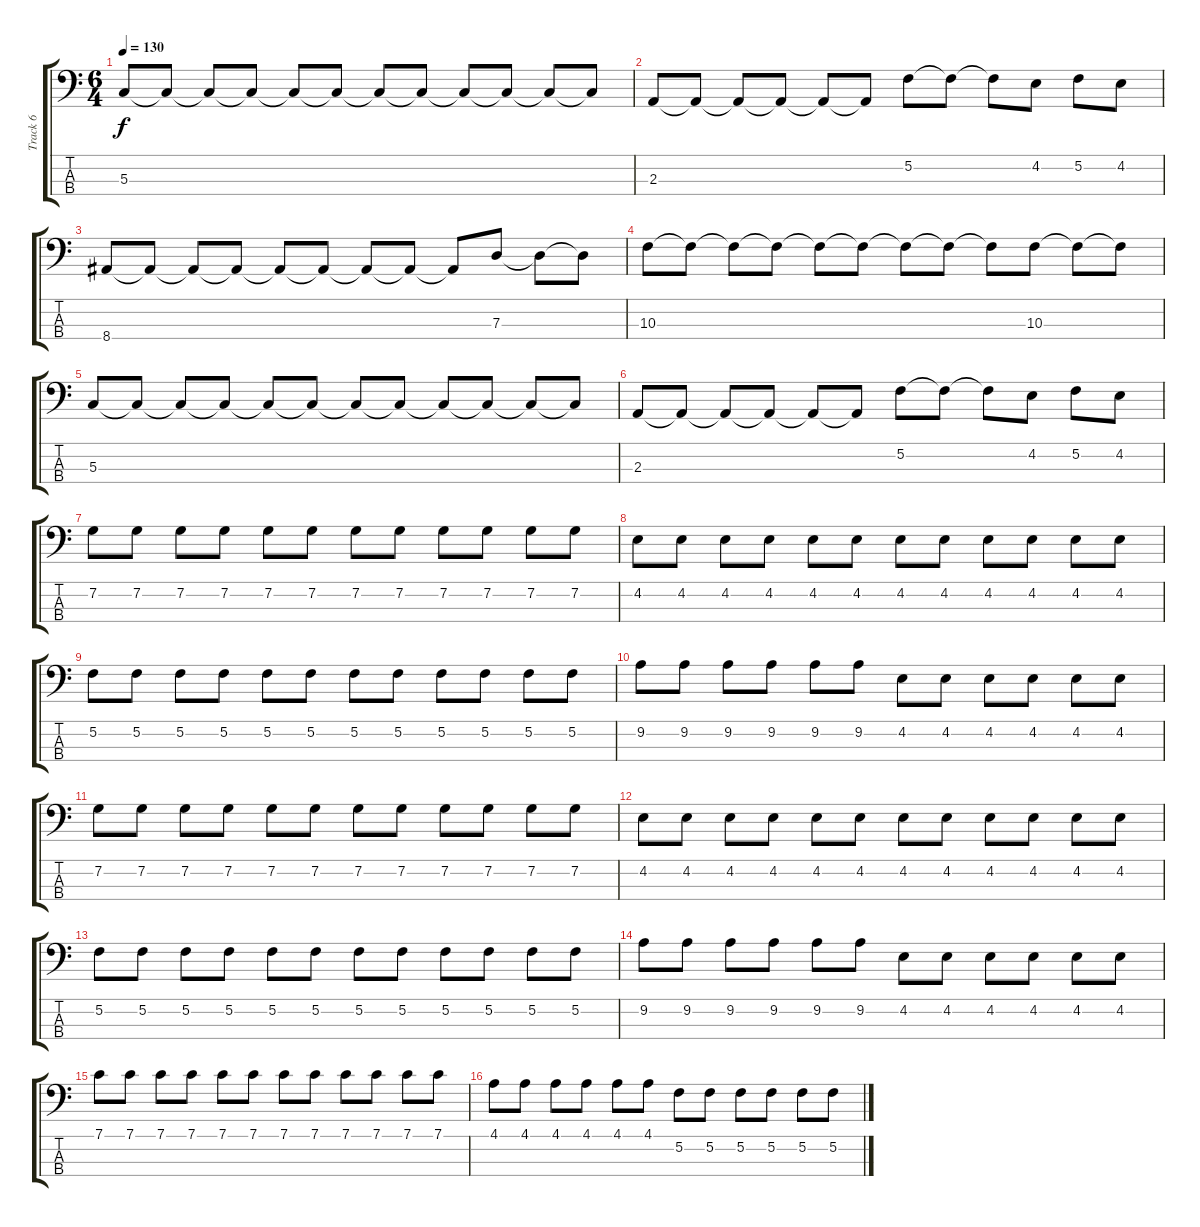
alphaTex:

\track ("Track 6" "Track 6") {instrument electricbasspick}
\staff {score tabs}
\tuning (F2 C2 G1 D1) {hide}
\ts (6 4)
\tempo 130
\clef f4
\ks c
5.3.8{dy f} 5.3{t}.8 5.3{t}.8 5.3{t}.8 5.3{t}.8 5.3{t}.8 5.3{t}.8 5.3{t}.8 5.3{t}.8 5.3{t}.8 5.3{t}.8 5.3{t}.8 |
2.3.8 2.3{t}.8 2.3{t}.8 2.3{t}.8 2.3{t}.8 2.3{t}.8 5.2.8 5.2{t}.8 5.2{t}.8 4.2.8 5.2.8 4.2.8 |
8.4.8 8.4{t}.8 8.4{t}.8 8.4{t}.8 8.4{t}.8 8.4{t}.8 8.4{t}.8 8.4{t}.8 8.4{t}.8 7.3.8 7.3{t}.8 7.3{t}.8 |
10.3.8 10.3{t}.8 10.3{t}.8 10.3{t}.8 10.3{t}.8 10.3{t}.8 10.3{t}.8 10.3{t}.8 10.3{t}.8 10.3.8 10.3{t}.8 10.3{t}.8 |
5.3.8 5.3{t}.8 5.3{t}.8 5.3{t}.8 5.3{t}.8 5.3{t}.8 5.3{t}.8 5.3{t}.8 5.3{t}.8 5.3{t}.8 5.3{t}.8 5.3{t}.8 |
2.3.8 2.3{t}.8 2.3{t}.8 2.3{t}.8 2.3{t}.8 2.3{t}.8 5.2.8 5.2{t}.8 5.2{t}.8 4.2.8 5.2.8 4.2.8 |
7.2.8 7.2.8 7.2.8 7.2.8 7.2.8 7.2.8 7.2.8 7.2.8 7.2.8 7.2.8 7.2.8 7.2.8 |
4.2.8 4.2.8 4.2.8 4.2.8 4.2.8 4.2.8 4.2.8 4.2.8 4.2.8 4.2.8 4.2.8 4.2.8 |
5.2.8 5.2.8 5.2.8 5.2.8 5.2.8 5.2.8 5.2.8 5.2.8 5.2.8 5.2.8 5.2.8 5.2.8 |
9.2.8 9.2.8 9.2.8 9.2.8 9.2.8 9.2.8 4.2.8 4.2.8 4.2.8 4.2.8 4.2.8 4.2.8 |
7.2.8 7.2.8 7.2.8 7.2.8 7.2.8 7.2.8 7.2.8 7.2.8 7.2.8 7.2.8 7.2.8 7.2.8 |
4.2.8 4.2.8 4.2.8 4.2.8 4.2.8 4.2.8 4.2.8 4.2.8 4.2.8 4.2.8 4.2.8 4.2.8 |
5.2.8 5.2.8 5.2.8 5.2.8 5.2.8 5.2.8 5.2.8 5.2.8 5.2.8 5.2.8 5.2.8 5.2.8 |
9.2.8 9.2.8 9.2.8 9.2.8 9.2.8 9.2.8 4.2.8 4.2.8 4.2.8 4.2.8 4.2.8 4.2.8 |
7.1.8 7.1.8 7.1.8 7.1.8 7.1.8 7.1.8 7.1.8 7.1.8 7.1.8 7.1.8 7.1.8 7.1.8 |
4.1.8 4.1.8 4.1.8 4.1.8 4.1.8 4.1.8 5.2.8 5.2.8 5.2.8 5.2.8 5.2.8 5.2.8
